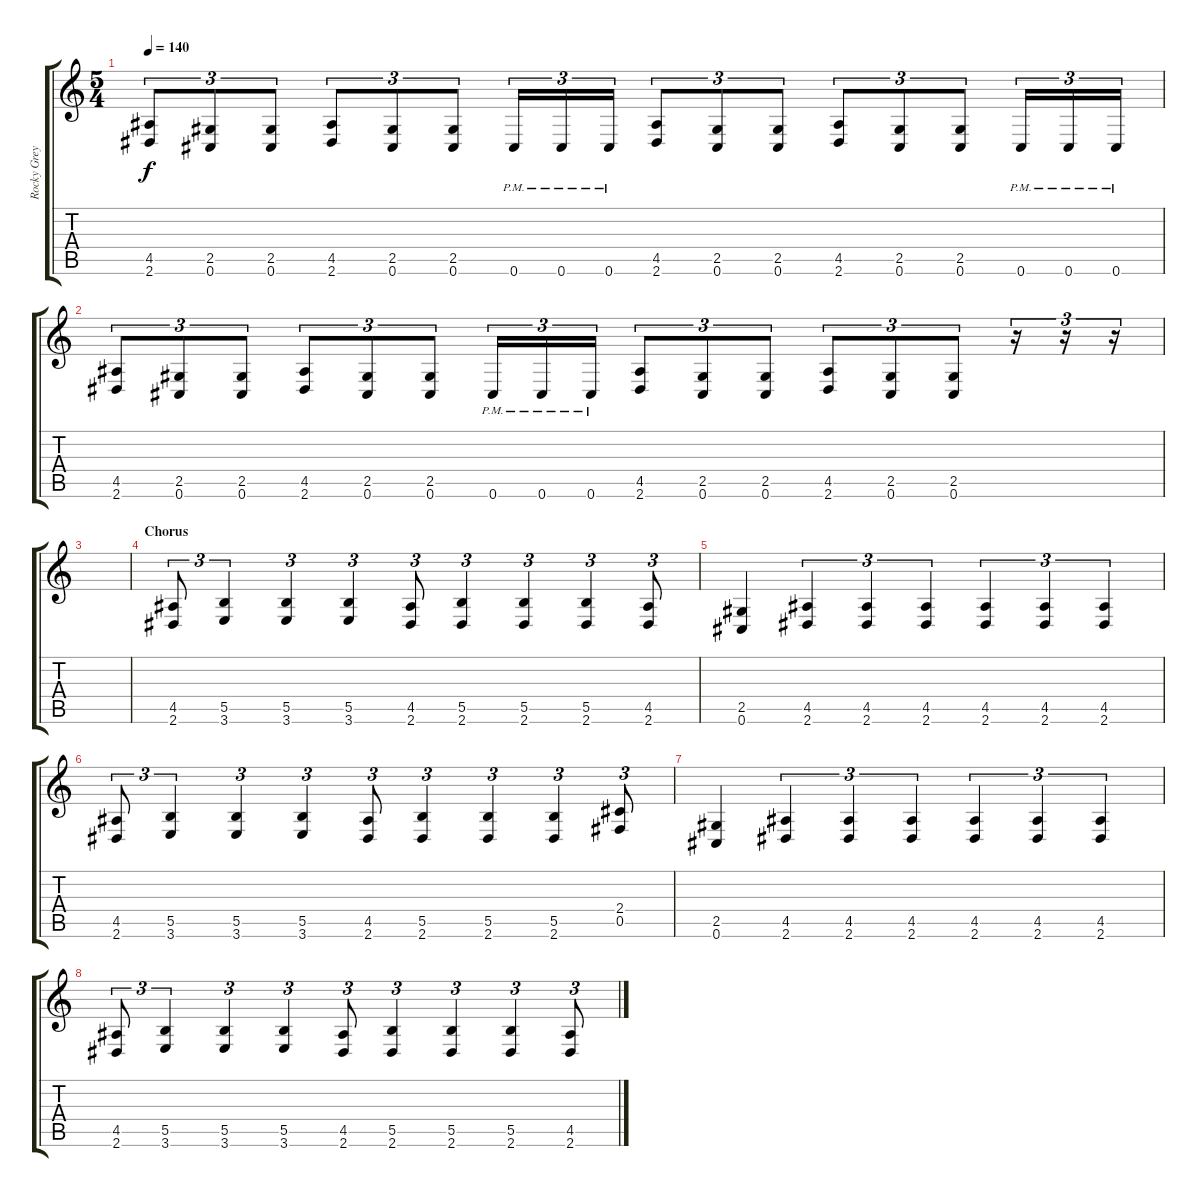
\track ("Rocky Grey - Lead Guitar" "Rocky Grey") {instrument overdrivenguitar}
\staff {score tabs}
\tuning (Db4 Ab3 E3 B2 Gb2 Db2) {hide}
\ts (5 4)
\tempo 140
\clef g2
\ks c
(4.5 2.6).8{tu (3 2) dy f} (2.5 0.6).8{tu (3 2)} (2.5 0.6).8{tu (3 2)} (4.5 2.6).8{tu (3 2)} (2.5 0.6).8{tu (3 2)} (2.5 0.6).8{tu (3 2)} 0.6{pm}.16{tu (3 2)} 0.6{pm}.16{tu (3 2)} 0.6{pm}.16{tu (3 2)} (4.5 2.6).8{tu (3 2)} (2.5 0.6).8{tu (3 2)} (2.5 0.6).8{tu (3 2)} (4.5 2.6).8{tu (3 2)} (2.5 0.6).8{tu (3 2)} (2.5 0.6).8{tu (3 2)} 0.6{pm}.16{tu (3 2)} 0.6{pm}.16{tu (3 2)} 0.6{pm}.16{tu (3 2)} |
(4.5 2.6).8{tu (3 2)} (2.5 0.6).8{tu (3 2)} (2.5 0.6).8{tu (3 2)} (4.5 2.6).8{tu (3 2)} (2.5 0.6).8{tu (3 2)} (2.5 0.6).8{tu (3 2)} 0.6{pm}.16{tu (3 2)} 0.6{pm}.16{tu (3 2)} 0.6{pm}.16{tu (3 2)} (4.5 2.6).8{tu (3 2)} (2.5 0.6).8{tu (3 2)} (2.5 0.6).8{tu (3 2)} (4.5 2.6).8{tu (3 2)} (2.5 0.6).8{tu (3 2)} (2.5 0.6).8{tu (3 2)} r.16{tu (3 2)} r.16{tu (3 2)} r.16{tu (3 2)} |
|
\section ("" "Chorus")
(4.5 2.6).8{tu (3 2)} (5.5 3.6).4{tu (3 2)} (5.5 3.6).4{tu (3 2)} (5.5 3.6).4{tu (3 2)} (4.5 2.6).8{tu (3 2)} (5.5 2.6).4{tu (3 2)} (5.5 2.6).4{tu (3 2)} (5.5 2.6).4{tu (3 2)} (4.5 2.6).8{tu (3 2)} |
(2.5 0.6).4 (4.5 2.6).4{tu (3 2)} (4.5 2.6).4{tu (3 2)} (4.5 2.6).4{tu (3 2)} (4.5 2.6).4{tu (3 2)} (4.5 2.6).4{tu (3 2)} (4.5 2.6).4{tu (3 2)} |
(4.5 2.6).8{tu (3 2)} (5.5 3.6).4{tu (3 2)} (5.5 3.6).4{tu (3 2)} (5.5 3.6).4{tu (3 2)} (4.5 2.6).8{tu (3 2)} (5.5 2.6).4{tu (3 2)} (5.5 2.6).4{tu (3 2)} (5.5 2.6).4{tu (3 2)} (2.4 0.5).8{tu (3 2)} |
(2.5 0.6).4 (4.5 2.6).4{tu (3 2)} (4.5 2.6).4{tu (3 2)} (4.5 2.6).4{tu (3 2)} (4.5 2.6).4{tu (3 2)} (4.5 2.6).4{tu (3 2)} (4.5 2.6).4{tu (3 2)} |
(4.5 2.6).8{tu (3 2)} (5.5 3.6).4{tu (3 2)} (5.5 3.6).4{tu (3 2)} (5.5 3.6).4{tu (3 2)} (4.5 2.6).8{tu (3 2)} (5.5 2.6).4{tu (3 2)} (5.5 2.6).4{tu (3 2)} (5.5 2.6).4{tu (3 2)} (4.5 2.6).8{tu (3 2)}
